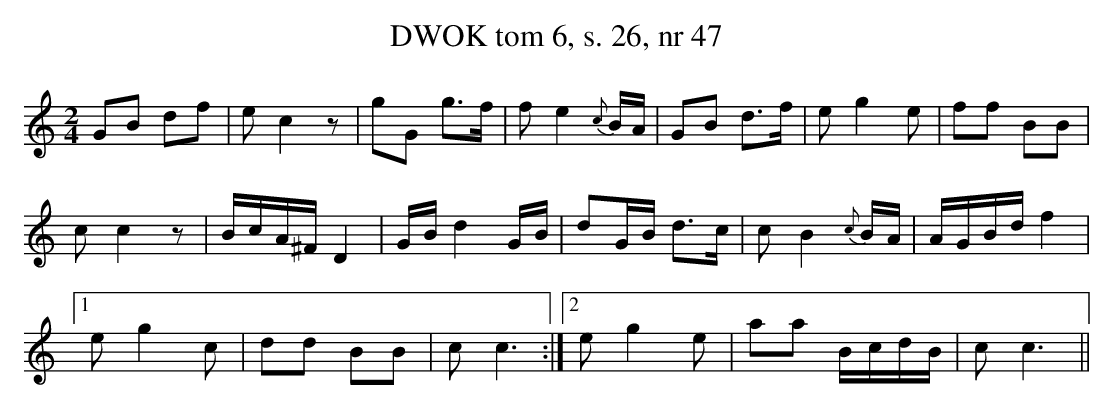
X:1
T:DWOK tom 6, s. 26, nr 47
L:1/16
M:2/4
K:C
G2B2 d2f2|e2c4z2|g2G2 g3f|f2e4{c}BA|G2B2 d3f|e2g4e2|f2f2 B2B2|
c2c4z2|BcA^F D4|GBd4GB|d2GB d3c|c2B4{c}BA|AGBd f4|
[1e2g4c2|d2d2 B2B2|c2c6:| [2e2g4e2|a2a2 BcdB|c2c6||
